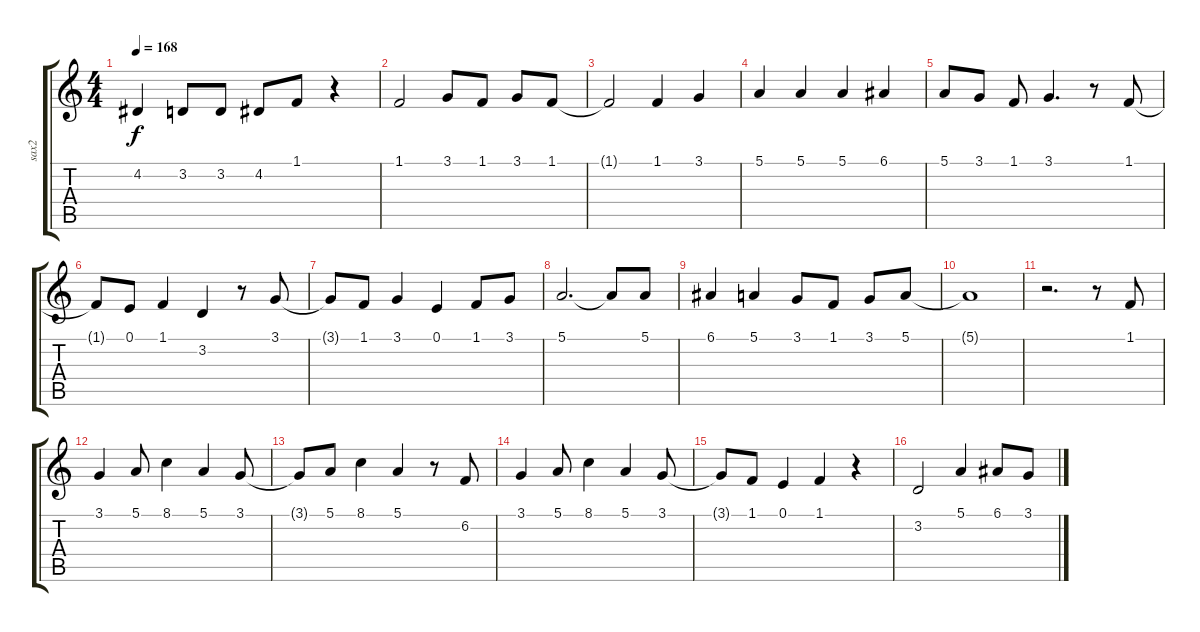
\track ("sax2" "sax2") {instrument altosax}
\staff {score tabs}
\tuning (E4 B3 G3 D3 A2 E2) {hide}
\ts (4 4)
\tempo 168
\clef g2
\ks c
4.2{t}.4{dy f} 3.2.8 3.2.8 4.2.8 1.1.8 r.4 |
1.1.2 3.1.8 1.1.8 3.1.8 1.1.8 |
1.1{t}.2 1.1.4 3.1.4 |
5.1.4 5.1.4 5.1.4 6.1.4 |
5.1.8 3.1.8 1.1.8 3.1.4{d} r.8 1.1.8 |
1.1{t}.8 0.1.8 1.1.4 3.2.4 r.8 3.1.8 |
3.1{t}.8 1.1.8 3.1.4 0.1.4 1.1.8 3.1.8 |
5.1.2{d} 5.1{t}.8 5.1.8 |
6.1.4 5.1.4 3.1.8 1.1.8 3.1.8 5.1.8 |
5.1{t}.1 |
r.2{d} r.8 1.1.8 |
3.1.4 5.1.8 8.1.4 5.1.4 3.1.8 |
3.1{t}.8 5.1.8 8.1.4 5.1.4 r.8 6.2.8 |
3.1.4 5.1.8 8.1.4 5.1.4 3.1.8 |
3.1{t}.8 1.1.8 0.1.4 1.1.4 r.4 |
3.2.2 5.1.4 6.1.8 3.1.8
